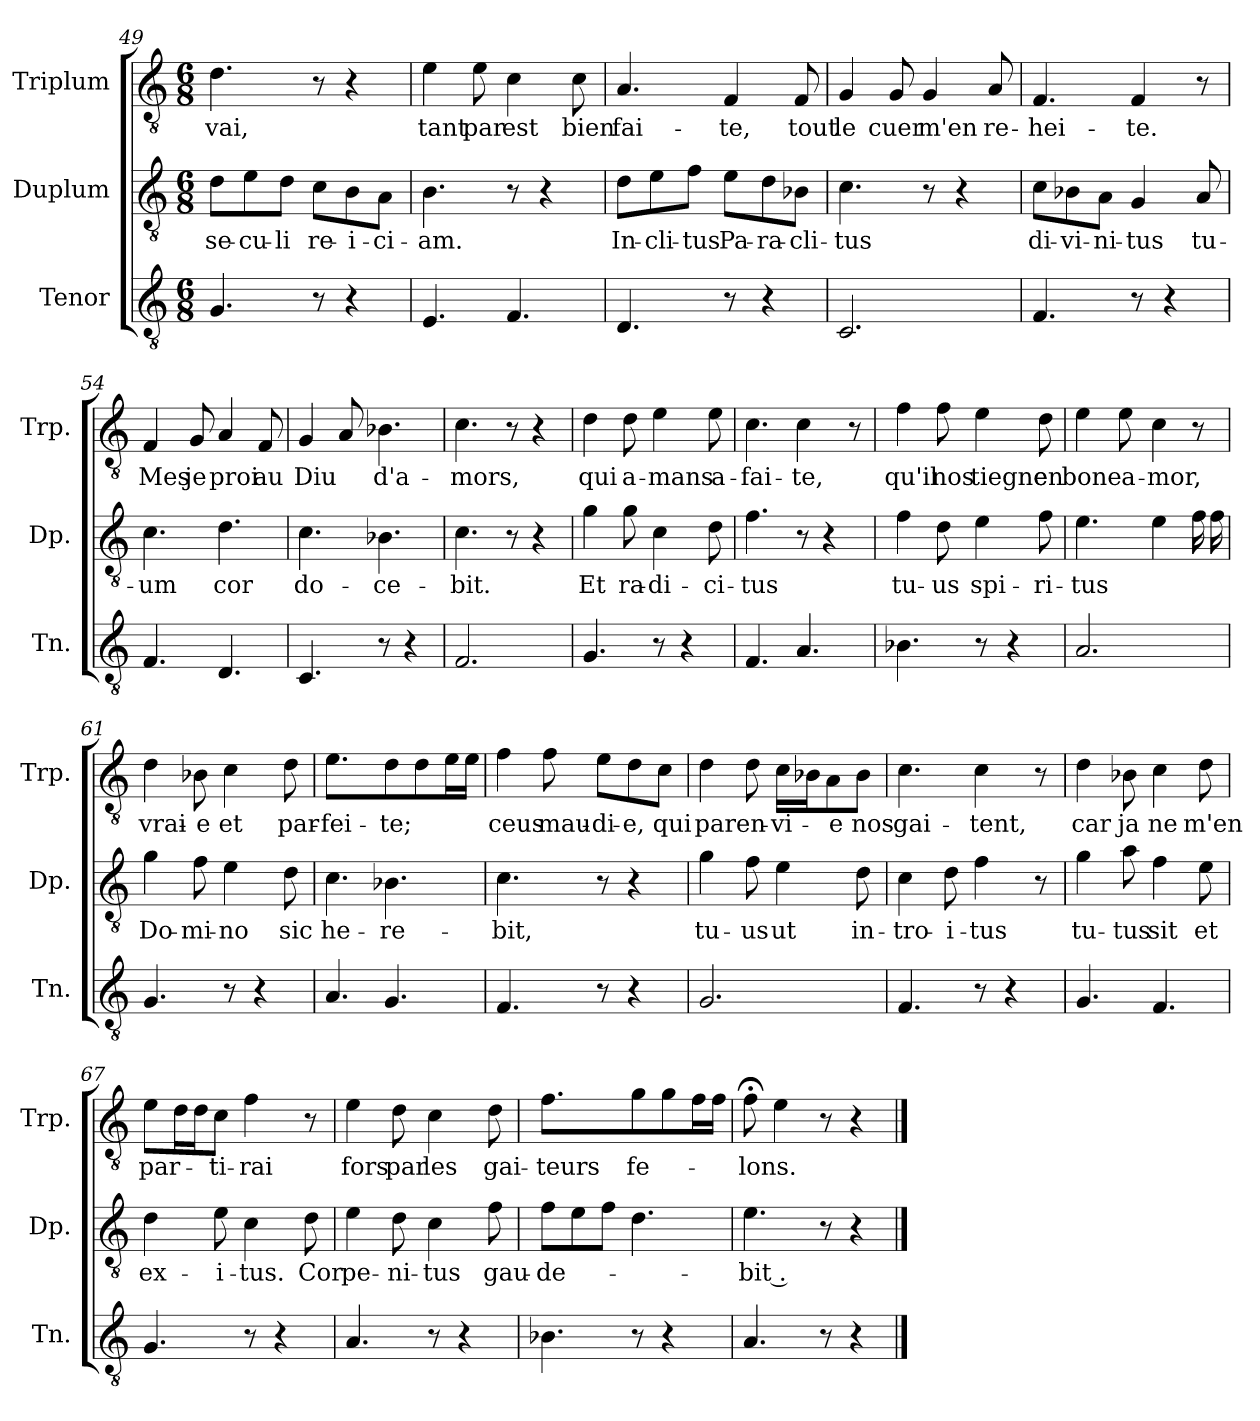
**kern	**kern	**text	**kern	**text
*part3	*part2	*part2	*part1	*part1
*staff3	*staff2	*staff2	*staff1	*staff1
*I"Tenor	*I"Duplum	*	*I"Triplum	*
*I'Tn.	*I'Dp.	*	*I'Trp.	*
*clefGv2	*clefGv2	*	*clefGv2	*
*k[]	*k[]	*	*k[]	*
*M6/8	*M6/8	*	*M6/8	*
=49	=49	=49	=49	=49
!	!	!LO:LY:b	!	!LO:LY:b
4.G/	8d\L	se-	4.d\	-vai,
!	!	!LO:LY:b	!	!
.	8e\	-cu-	.	.
!	!	!LO:LY:b	!	!
.	8d\J	-li	.	.
!	!	!LO:LY:b	!	!
8r	8c\L	re-	8r	.
!	!	!LO:LY:b	!	!
4r	8B\	-i-	4r	.
!	!	!LO:LY:b	!	!
.	8A\J	-ci-	.	.
=50	=50	=50	=50	=50
!	!	!LO:LY:b	!	!LO:LY:b
4.E/	4.B\	-am.	4e\	tant
!	!	!	!	!LO:LY:b
.	.	.	8e\	par
!	!	!	!	!LO:LY:b
4.F/	8r	.	4c\	est
.	4r	.	.	.
!	!	!	!	!LO:LY:b
.	.	.	8c\	bien
=51	=51	=51	=51	=51
!	!	!LO:LY:b	!	!LO:LY:b
4.D/	8d\L	In-	4.A/	fai-
!	!	!LO:LY:b	!	!
.	8e\	-cli-	.	.
!	!	!LO:LY:b	!	!
.	8f\J	-tus	.	.
!	!	!LO:LY:b	!	!LO:LY:b
8r	8e\L	Pa-	4F/	-te,
!	!	!LO:LY:b	!	!
4r	8d\	-ra-	.	.
!	!	!LO:LY:b	!	!LO:LY:b
.	8B-i\J	-cli-	8F/	tout
=52	=52	=52	=52	=52
!	!	!LO:LY:b	!	!LO:LY:b
2.C/	4.c\	-tus	4G/	le
!	!	!	!	!LO:LY:b
.	.	.	8G/	cuer
!	!	!	!	!LO:LY:b
.	8r	.	4G/	m'en
.	4r	.	.	.
!	!	!	!	!LO:LY:b
.	.	.	8A/	re-
!!LO:PB:g=z
=53	=53	=53	=53	=53
!	!	!LO:LY:b	!	!LO:LY:b
4.F/	8c\L	di-	4.F/	-hei-
!	!	!LO:LY:b	!	!
.	8B-i\	-vi-	.	.
!	!	!LO:LY:b	!	!
.	8A\J	-ni-	.	.
!	!	!LO:LY:b	!	!LO:LY:b
8r	4G/	-tus	4F/	-te.
4r	.	.	.	.
!	!	!LO:LY:b	!	!
.	8A/	tu-	8r	.
=54	=54	=54	=54	=54
!	!	!LO:LY:b	!	!LO:LY:b
4.F/	4.c\	-um	4F/	Mes
!	!	!	!	!LO:LY:b
.	.	.	8G/	je
!	!	!LO:LY:b	!	!LO:LY:b
4.D/	4.d\	cor	4A/	proi
!	!	!	!	!LO:LY:b
.	.	.	8F/	au
=55	=55	=55	=55	=55
!	!	!LO:LY:b	!	!LO:LY:b
4.C/	4.c\	do-	4G/	Diu
.	.	.	8A/	.
!	!	!LO:LY:b	!	!LO:LY:b
8r	4.B-i\	-ce-	4.B-X\	d'a-
4r	.	.	.	.
=56	=56	=56	=56	=56
!	!	!LO:LY:b	!	!LO:LY:b
2.F/	4.c\	-bit.	4.c\	-mors,
.	8r	.	8r	.
.	4r	.	4r	.
=57	=57	=57	=57	=57
!	!	!LO:LY:b	!	!LO:LY:b
4.G/	4g\	Et	4d\	qui
!	!	!LO:LY:b	!	!LO:LY:b
.	8g\	ra-	8d\	a-
!	!	!LO:LY:b	!	!LO:LY:b
8r	4c\	-di-	4e\	-mans
4r	.	.	.	.
!	!	!LO:LY:b	!	!LO:LY:b
.	8d\	-ci-	8e\	a-
=58	=58	=58	=58	=58
!	!	!LO:LY:b	!	!LO:LY:b
4.F/	4.f\	-tus	4.c\	-fai-
!	!	!	!	!LO:LY:b
4.A/	8r	.	4c\	-te,
.	4r	.	.	.
.	.	.	8r	.
=59	=59	=59	=59	=59
!	!	!LO:LY:b	!	!LO:LY:b
4.B-X\	4f\	tu-	4f\	qu'il
!	!	!LO:LY:b	!	!LO:LY:b
.	8d\	-us	8f\	nos
!	!	!LO:LY:b	!	!LO:LY:b
8r	4e\	spi-	4e\	tiegne
4r	.	.	.	.
!	!	!LO:LY:b	!	!LO:LY:b
.	8f\	-ri-	8d\	en
!!LO:LB:g=z
=60	=60	=60	=60	=60
!	!	!LO:LY:b	!	!LO:LY:b
2.A/	4.e\	-tus	4e\	bone
!	!	!	!	!LO:LY:b
.	.	.	8e\	a-
!	!	!	!	!LO:LY:b
.	4e\	.	4c\	-mor,
*	*tremolo	*	*	*
.	16f\	.	8r	.
.	16f\	.	.	.
*	*Xtremolo	*	*	*
=61	=61	=61	=61	=61
!	!	!LO:LY:b	!	!LO:LY:b
4.G/	4g\	Do-	4d\	vrai-
!	!	!LO:LY:b	!	!LO:LY:b
.	8f\	-mi-	8B-i\	-e
!	!	!LO:LY:b	!	!LO:LY:b
8r	4e\	-no	4c\	et
4r	.	.	.	.
!	!	!LO:LY:b	!	!LO:LY:b
.	8d\	sic	8d\	par-
=62	=62	=62	=62	=62
!	!	!LO:LY:b	!	!LO:LY:b
4.A/	4.c\	he-	4.e\	-fei-
!	!	!LO:LY:b	!	!LO:LY:b
4.G/	4.B-i\	-re-	8d\L	-te;
.	.	.	8d\	.
*	*	*	*tremolo	*
.	.	.	16e\	.
.	.	.	16e\JJ	.
*	*	*	*Xtremolo	*
=63	=63	=63	=63	=63
!	!	!LO:LY:b	!	!LO:LY:b
4.F/	4.c\	-bit,	4f\	ceus
!	!	!	!	!LO:LY:b
.	.	.	8f\	mau-
!	!	!	!	!LO:LY:b
8r	8r	.	8e\L	-di-
!	!	!	!	!LO:LY:b
4r	4r	.	8d\	-e,
!	!	!	!	!LO:LY:b
.	.	.	8c\J	qui
=64	=64	=64	=64	=64
!	!	!LO:LY:b	!	!LO:LY:b
2.G/	4g\	tu-	4d\	par
!	!	!LO:LY:b	!	!LO:LY:b
.	8f\	-us	8d\	en-
!	!	!LO:LY:b	!	!LO:LY:b
.	4e\	ut	16c\LL	-vi-
.	.	.	16B-i\J	.
!	!	!	!	!LO:LY:b
.	.	.	8A\	-e
!	!	!LO:LY:b	!	!LO:LY:b
.	8d\	in-	8B-i\J	nos
=65	=65	=65	=65	=65
!	!	!LO:LY:b	!	!LO:LY:b
4.F/	4c\	-tro-	4.c\	gai-
!	!	!LO:LY:b	!	!
.	8d\	-i-	.	.
!	!	!LO:LY:b	!	!LO:LY:b
8r	4f\	-tus	4c\	-tent,
4r	.	.	.	.
.	8r	.	8r	.
!!LO:LB:g=z
=66	=66	=66	=66	=66
!	!	!LO:LY:b	!	!LO:LY:b
4.G/	4g\	tu-	4d\	car
!	!	!LO:LY:b	!	!LO:LY:b
.	8a\	-tus	8B-i\	ja
!	!	!LO:LY:b	!	!LO:LY:b
4.F/	4f\	sit	4c\	ne
!	!	!LO:LY:b	!	!LO:LY:b
.	8e\	et	8d\	m'en
=67	=67	=67	=67	=67
!	!	!LO:LY:b	!	!LO:LY:b
4.G/	4d\	ex-	8e\L	par-
*	*	*	*tremolo	*
.	.	.	16d\	.
.	.	.	16d\	.
*	*	*	*Xtremolo	*
!	!	!LO:LY:b	!	!LO:LY:b
.	8e\	-i-	8c\J	-ti-
!	!	!LO:LY:b	!	!LO:LY:b
8r	4c\	-tus.	4f\	-rai
4r	.	.	.	.
!	!	!LO:LY:b	!	!
.	8d\	Cor	8r	.
=68	=68	=68	=68	=68
!	!	!LO:LY:b	!	!LO:LY:b
4.A/	4e\	pe-	4e\	fors
!	!	!LO:LY:b	!	!LO:LY:b
.	8d\	-ni-	8d\	par
!	!	!LO:LY:b	!	!LO:LY:b
8r	4c\	-tus	4c\	les
4r	.	.	.	.
!	!	!LO:LY:b	!	!LO:LY:b
.	8f\	gau-	8d\	gai-
=69	=69	=69	=69	=69
!	!	!LO:LY:b	!	!LO:LY:b
4.B-X\	8f\L	-de-	4.f\	-teurs
.	8e\	.	.	.
.	8f\J	.	.	.
!	!	!	!	!LO:LY:b
8r	4.d\	.	8g\L	fe-
4r	.	.	8g\	.
*	*	*	*tremolo	*
.	.	.	16f\	.
.	.	.	16f\JJ	.
*	*	*	*Xtremolo	*
=70	=70	=70	=70	=70
!	!	!LO:LY:b	!	!LO:LY:b
4.A/	4.e\	-bit .	8f;<\	-lons.
.	.	.	4e\	.
8r	8r	.	8r	.
4r	4r	.	4r	.
==	==	==	==	==
*-	*-	*-	*-	*-
